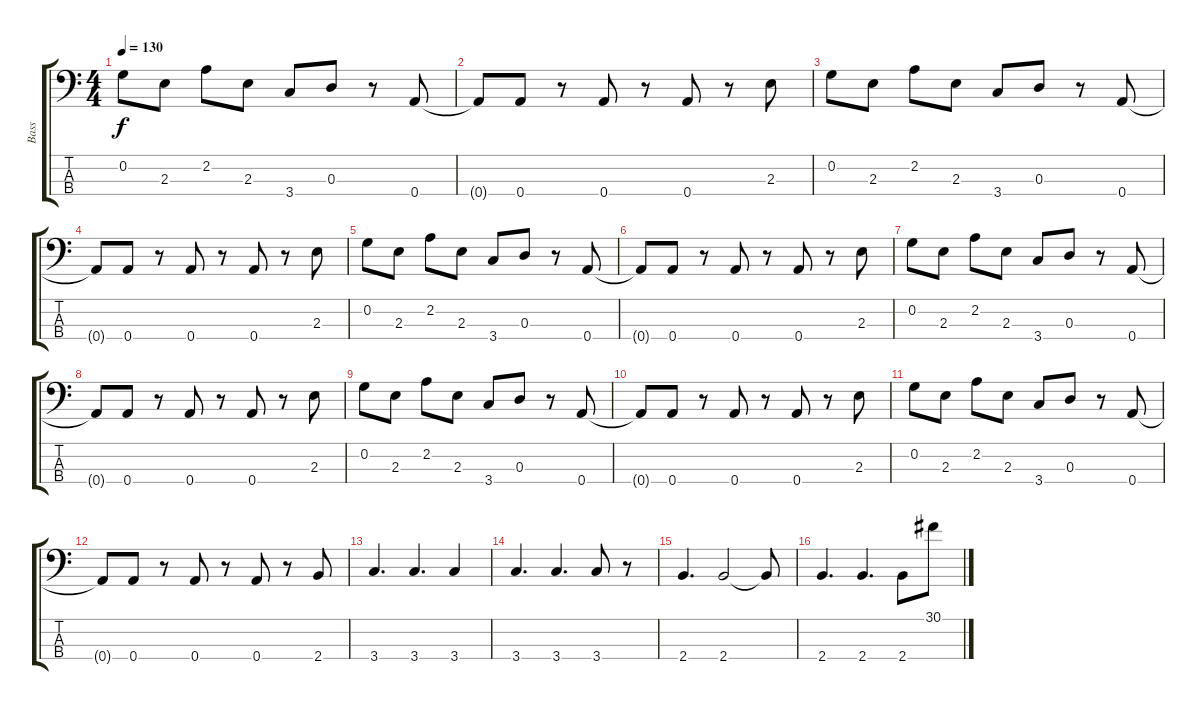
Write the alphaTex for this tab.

\track ("Bass" "Bass") {instrument electricbassfinger}
\staff {score tabs}
\tuning (C-1 G2 D2 A1) {hide}
\ts (4 4)
\tempo 130
\clef f4
\ks c
0.2.8{dy f} 2.3.8 2.2.8 2.3.8 3.4.8 0.3.8 r.8 0.4.8 |
0.4{t}.8 0.4.8 r.8 0.4.8 r.8 0.4.8 r.8 2.3.8 |
0.2.8 2.3.8 2.2.8 2.3.8 3.4.8 0.3.8 r.8 0.4.8 |
0.4{t}.8 0.4.8 r.8 0.4.8 r.8 0.4.8 r.8 2.3.8 |
0.2.8 2.3.8 2.2.8 2.3.8 3.4.8 0.3.8 r.8 0.4.8 |
0.4{t}.8 0.4.8 r.8 0.4.8 r.8 0.4.8 r.8 2.3.8 |
0.2.8 2.3.8 2.2.8 2.3.8 3.4.8 0.3.8 r.8 0.4.8 |
0.4{t}.8 0.4.8 r.8 0.4.8 r.8 0.4.8 r.8 2.3.8 |
0.2.8 2.3.8 2.2.8 2.3.8 3.4.8 0.3.8 r.8 0.4.8 |
0.4{t}.8 0.4.8 r.8 0.4.8 r.8 0.4.8 r.8 2.3.8 |
0.2.8 2.3.8 2.2.8 2.3.8 3.4.8 0.3.8 r.8 0.4.8 |
0.4{t}.8 0.4.8 r.8 0.4.8 r.8 0.4.8 r.8 2.4.8 |
3.4.4{d} 3.4.4{d} 3.4.4 |
3.4.4{d} 3.4.4{d} 3.4.8 r.8 |
2.4.4{d} 2.4.2 2.4{t}.8 |
2.4.4{d} 2.4.4{d} 2.4.8 30.1.8
